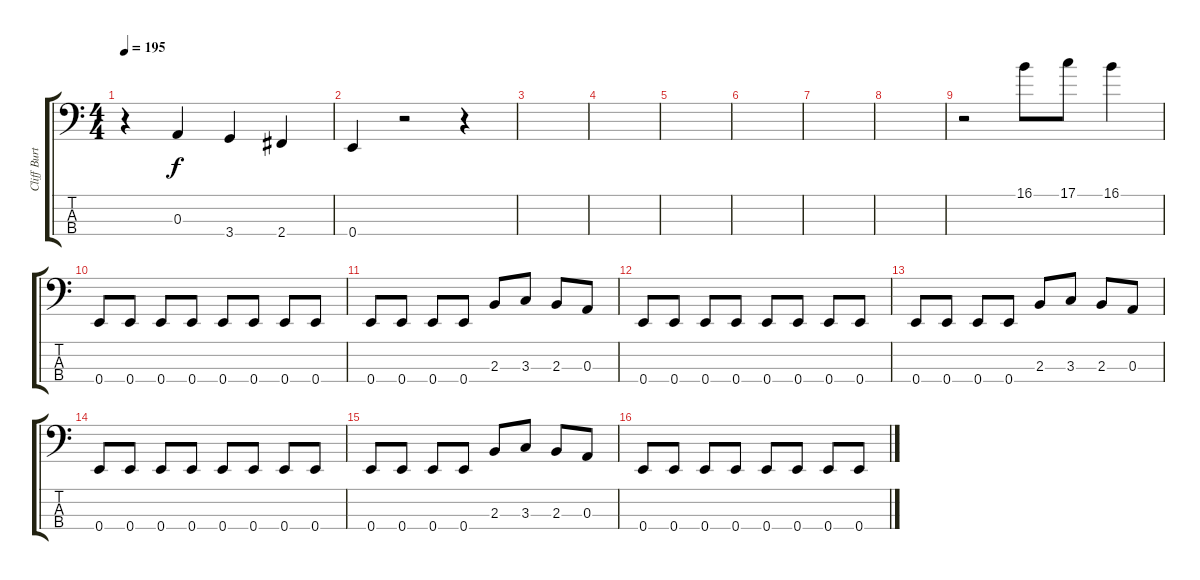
\track ("Cliff Burton" "Cliff Burt") {instrument electricbassfinger}
\staff {score tabs}
\tuning (G2 D2 A1 E1) {hide}
\ts (4 4)
\tempo 195
\clef f4
\ks c
r.4{dy f} 0.3.4 3.4.4 2.4.4 |
0.4.4 r.2 r.4 |
|
|
|
|
|
|
r.2 16.1.8 17.1.8 16.1.4 |
0.4.8 0.4.8 0.4.8 0.4.8 0.4.8 0.4.8 0.4.8 0.4.8 |
0.4.8 0.4.8 0.4.8 0.4.8 2.3.8 3.3.8 2.3.8 0.3.8 |
0.4.8 0.4.8 0.4.8 0.4.8 0.4.8 0.4.8 0.4.8 0.4.8 |
0.4.8 0.4.8 0.4.8 0.4.8 2.3.8 3.3.8 2.3.8 0.3.8 |
0.4.8 0.4.8 0.4.8 0.4.8 0.4.8 0.4.8 0.4.8 0.4.8 |
0.4.8 0.4.8 0.4.8 0.4.8 2.3.8 3.3.8 2.3.8 0.3.8 |
0.4.8 0.4.8 0.4.8 0.4.8 0.4.8 0.4.8 0.4.8 0.4.8
